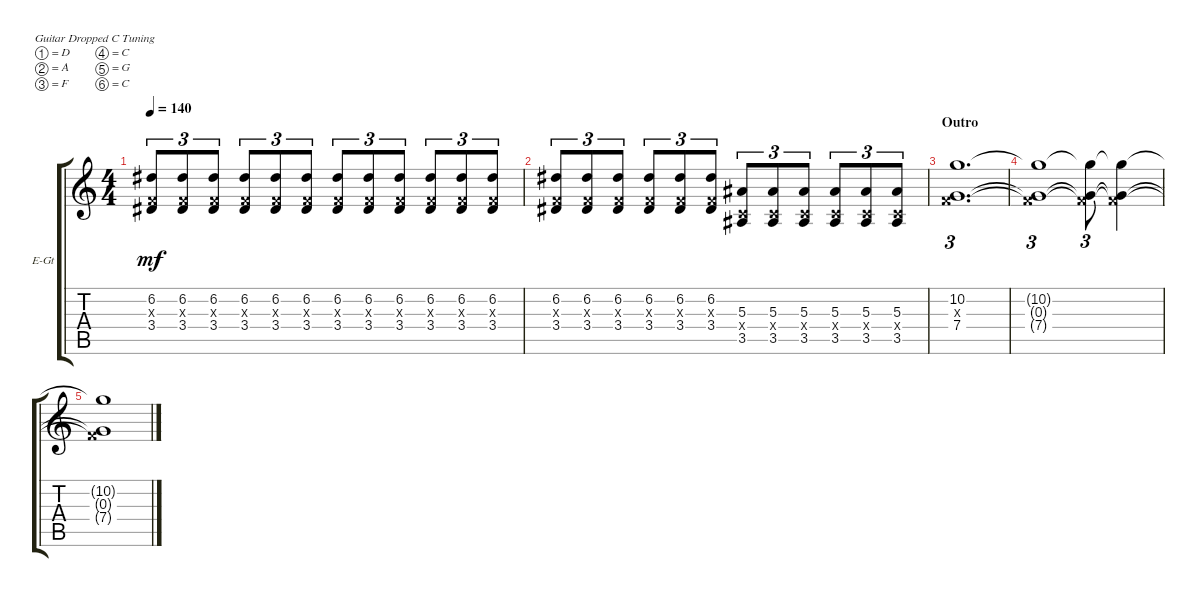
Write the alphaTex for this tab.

\bracketExtendMode groupsimilarinstruments
\firstSystemTrackNameOrientation horizontal
\otherSystemsTrackNameOrientation horizontal
\track ("Guitar 2" "E-Gt") {instrument distortionguitar}
\staff {score tabs}
\tuning (D4 A3 F3 C3 G2 C2)
\ts (4 4)
\tempo 140
\clef g2
\scale
0.333333
\ks c
(6.2 0.3{x} 3.4).8{tu (3 2) dy mf} (6.2 0.3{x} 3.4).8{tu (3 2)} (6.2 0.3{x} 3.4).8{tu (3 2)} (6.2 0.3{x} 3.4).8{tu (3 2)} (6.2 0.3{x} 3.4).8{tu (3 2)} (6.2 0.3{x} 3.4).8{tu (3 2)} (6.2 0.3{x} 3.4).8{tu (3 2)} (6.2 0.3{x} 3.4).8{tu (3 2)} (6.2 0.3{x} 3.4).8{tu (3 2)} (6.2 0.3{x} 3.4).8{tu (3 2)} (6.2 0.3{x} 3.4).8{tu (3 2)} (6.2 0.3{x} 3.4).8{tu (3 2)} |
\scale
0.333333 (6.2 0.3{x} 3.4).8{tu (3 2)} (6.2 0.3{x} 3.4).8{tu (3 2)} (6.2 0.3{x} 3.4).8{tu (3 2)} (6.2 0.3{x} 3.4).8{tu (3 2)} (6.2 0.3{x} 3.4).8{tu (3 2)} (6.2 0.3{x} 3.4).8{tu (3 2)} (5.3 0.4{x} 3.5).8{tu (3 2)} (5.3 0.4{x} 3.5).8{tu (3 2)} (5.3 0.4{x} 3.5).8{tu (3 2)} (5.3 0.4{x} 3.5).8{tu (3 2)} (5.3 0.4{x} 3.5).8{tu (3 2)} (5.3 0.4{x} 3.5).8{tu (3 2)} |
\section ("" "Outro")
\scale
0.333333 (7.4 0.3{x} 10.2).1{d tu (3 2)} |
\scale
0.333333 (7.4{t} 0.3{x t} 10.2{t}).1{tu (3 2)} (7.4{t} 0.3{x t} 10.2{t}).8{tu (3 2)} (7.4{t} 0.3{x t} 10.2{t}).4 |
\scale
0.333333 (10.2{t} 0.3{x t} 7.4{t}).1 |
\scale
0.333333
